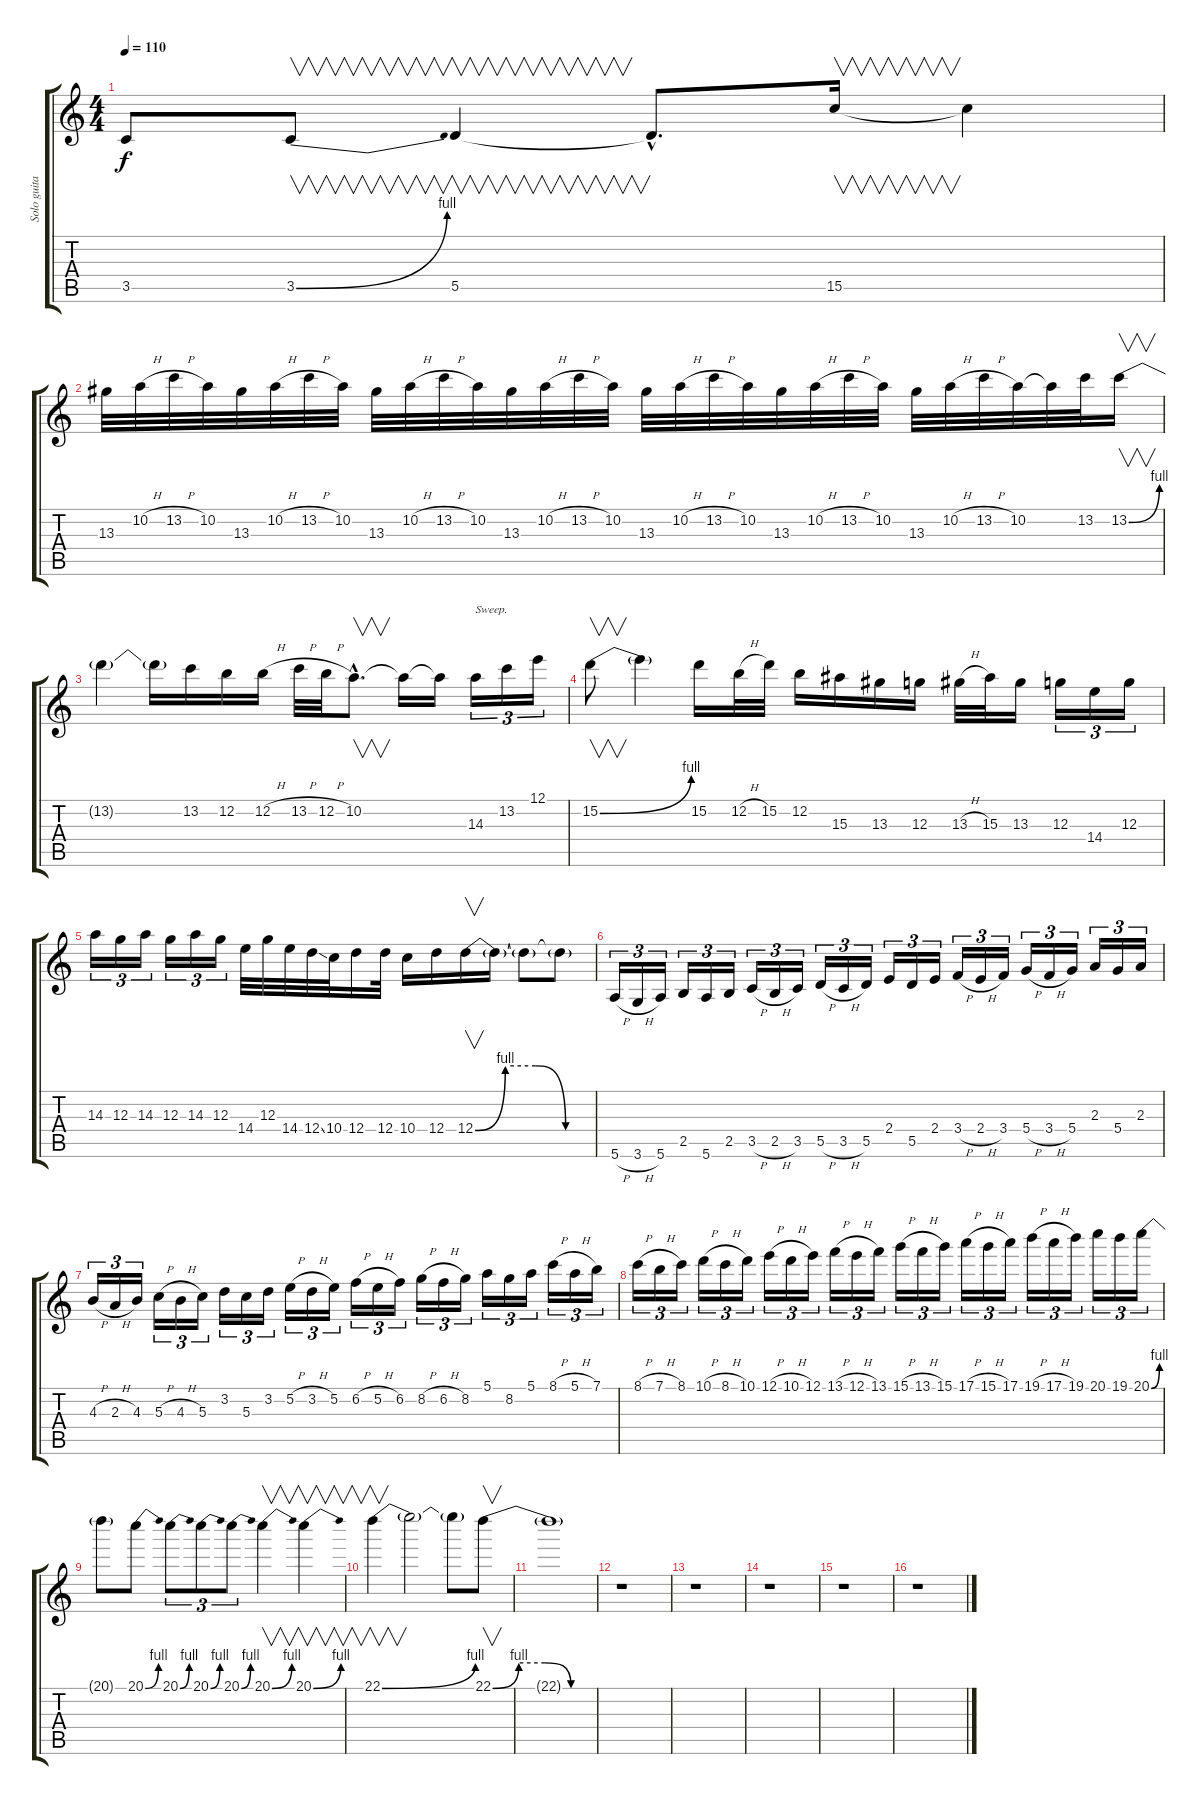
\track ("Solo guitar" "Solo guita") {instrument distortionguitar}
\staff {score tabs}
\tuning (E4 B3 G3 D3 A2 E2) {hide}
\ts (4 4)
\tempo 110
\clef g2
\ks c
3.5{t}.8{dy f} 3.5{be (bend 0 0 60 4)}.8{v} 5.5.4{v} 5.5{hac t}.8{d} 15.5.16{v} 15.5{t}.4 |
13.3.32 10.2{h}.32 13.2{h}.32 10.2.32 13.3.32 10.2{h}.32 13.2{h}.32 10.2.32 13.3.32 10.2{h}.32 13.2{h}.32 10.2.32 13.3.32 10.2{h}.32 13.2{h}.32 10.2.32 13.3.32 10.2{h}.32 13.2{h}.32 10.2.32 13.3.32 10.2{h}.32 13.2{h}.32 10.2.32 13.3.32 10.2{h}.32 13.2{h}.32 10.2.32 10.2{t}.32 13.2.32 13.2{be (bend 0 0 60 4)}.16{v} |
13.2{t}.4 13.2{t}.16 13.2.16 12.2.16 12.2{h}.16 13.2{h}.32 12.2{h}.32 10.2{hac}.8{v d} 10.2{t}.16 10.2{t}.16 14.3.16{tu (3 2) txt "Sweep."} 13.2.16{tu (3 2)} 12.1.16{tu (3 2)} |
15.2{be (bend 0 0 60 4)}.8{v} 15.2{t}.4 15.2.16 12.2{h}.32 15.2.32 12.2.16 15.3.16 13.3.16 12.3.16 13.3{h}.32 15.3.32 13.3.16 12.3.16{tu (3 2)} 14.4.16{tu (3 2)} 12.3.16{tu (3 2)} |
14.3.16{tu (3 2)} 12.3.16{tu (3 2)} 14.3.16{tu (3 2)} 12.3.16{tu (3 2)} 14.3.16{tu (3 2)} 12.3.16{tu (3 2)} 14.4.32 12.3.32 14.4.32 12.4{ss}.32 10.4.32 12.4.16 12.4.32 10.4.16 12.4.16 12.4{be (custom 0 0 15 4 30 4 45 0 60 0)}.16{v} 12.4{t}.16 12.4{t}.8 12.4{t}.8 |
5.6{h}.16{tu (3 2)} 3.6{h}.16{tu (3 2)} 5.6.16{tu (3 2)} 2.5.16{tu (3 2)} 5.6.16{tu (3 2)} 2.5.16{tu (3 2)} 3.5{h}.16{tu (3 2)} 2.5{h}.16{tu (3 2)} 3.5.16{tu (3 2)} 5.5{h}.16{tu (3 2)} 3.5{h}.16{tu (3 2)} 5.5.16{tu (3 2)} 2.4.16{tu (3 2)} 5.5.16{tu (3 2)} 2.4.16{tu (3 2)} 3.4{h}.16{tu (3 2)} 2.4{h}.16{tu (3 2)} 3.4.16{tu (3 2)} 5.4{h}.16{tu (3 2)} 3.4{h}.16{tu (3 2)} 5.4.16{tu (3 2)} 2.3.16{tu (3 2)} 5.4.16{tu (3 2)} 2.3.16{tu (3 2)} |
4.3{h}.16{tu (3 2)} 2.3{h}.16{tu (3 2)} 4.3.16{tu (3 2)} 5.3{h}.16{tu (3 2)} 4.3{h}.16{tu (3 2)} 5.3.16{tu (3 2)} 3.2.16{tu (3 2)} 5.3.16{tu (3 2)} 3.2.16{tu (3 2)} 5.2{h}.16{tu (3 2)} 3.2{h}.16{tu (3 2)} 5.2.16{tu (3 2)} 6.2{h}.16{tu (3 2)} 5.2{h}.16{tu (3 2)} 6.2.16{tu (3 2)} 8.2{h}.16{tu (3 2)} 6.2{h}.16{tu (3 2)} 8.2.16{tu (3 2)} 5.1.16{tu (3 2)} 8.2.16{tu (3 2)} 5.1.16{tu (3 2)} 8.1{h}.16{tu (3 2)} 5.1{h}.16{tu (3 2)} 7.1.16{tu (3 2)} |
8.1{h}.16{tu (3 2)} 7.1{h}.16{tu (3 2)} 8.1.16{tu (3 2)} 10.1{h}.16{tu (3 2)} 8.1{h}.16{tu (3 2)} 10.1.16{tu (3 2)} 12.1{h}.16{tu (3 2)} 10.1{h}.16{tu (3 2)} 12.1.16{tu (3 2)} 13.1{h}.16{tu (3 2)} 12.1{h}.16{tu (3 2)} 13.1.16{tu (3 2)} 15.1{h}.16{tu (3 2)} 13.1{h}.16{tu (3 2)} 15.1.16{tu (3 2)} 17.1{h}.16{tu (3 2)} 15.1{h}.16{tu (3 2)} 17.1.16{tu (3 2)} 19.1{h}.16{tu (3 2)} 17.1{h}.16{tu (3 2)} 19.1.16{tu (3 2)} 20.1.16{tu (3 2)} 19.1.16{tu (3 2)} 20.1{be (bend 0 0 60 4)}.16{tu (3 2)} |
20.1{t}.8 20.1{be (bend 0 0 60 4)}.8 20.1{be (bend 0 0 60 4)}.8{tu (3 2)} 20.1{be (bend 0 0 60 4)}.8{tu (3 2)} 20.1{be (bend 0 0 60 4)}.8{tu (3 2)} 20.1{be (bend 0 0 60 4)}.4{v} 20.1{be (bend 0 0 60 4)}.4{v} |
22.1{be (bend 0 0 60 4)}.4{v} 22.1{t}.2 22.1{t}.8 22.1{be (custom 0 0 15 4 30 4 45 0 60 0)}.8{v} |
22.1{t}.1 |
r.1 |
r.1 |
r.1 |
r.1 |
r.1
